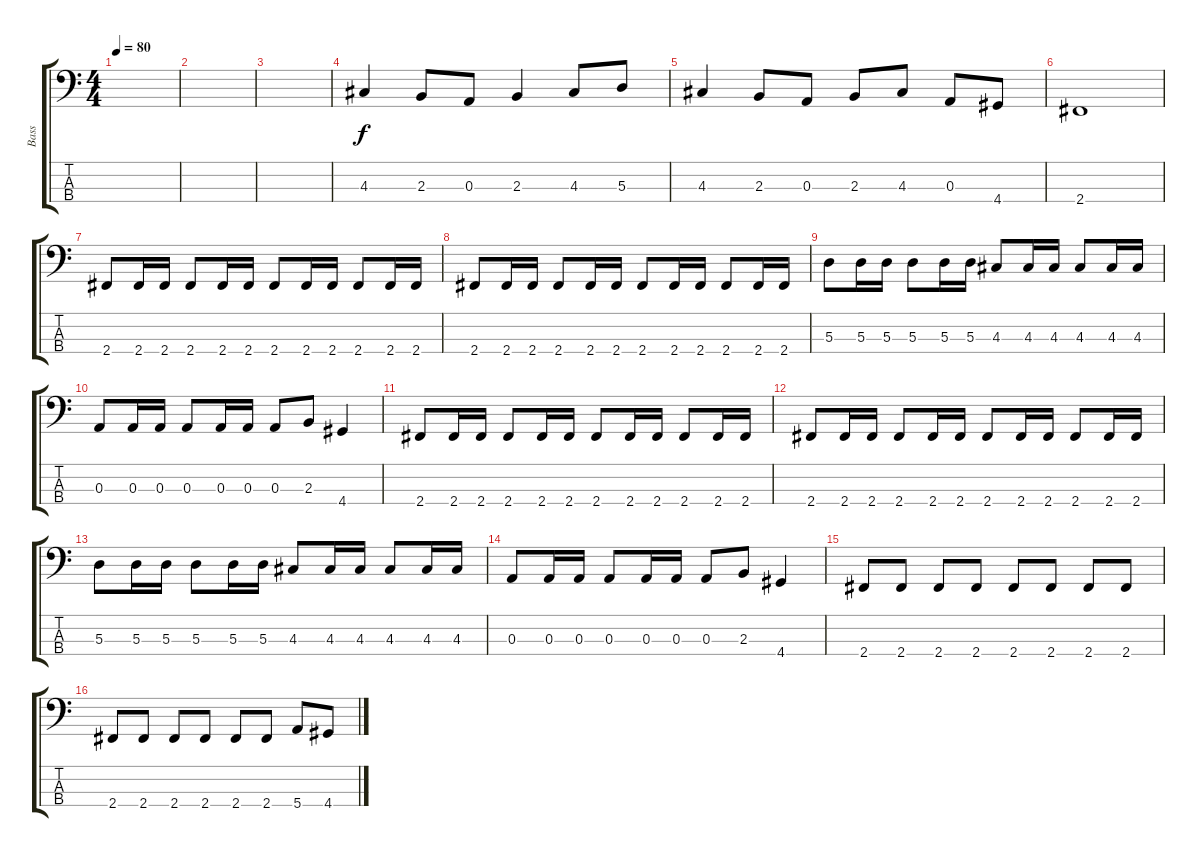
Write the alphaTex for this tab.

\track ("Bass" "Bass") {instrument electricbassfinger}
\staff {score tabs}
\tuning (G2 D2 A1 E1) {hide}
\ts (4 4)
\tempo 80
\clef f4
\ks c
|
|
|
4.3.4 2.3.8 0.3.8 2.3.4 4.3.8 5.3.8 |
4.3.4 2.3.8 0.3.8 2.3.8 4.3.8 0.3.8 4.4.8 |
2.4.1 |
2.4.8 2.4.16 2.4.16 2.4.8 2.4.16 2.4.16 2.4.8 2.4.16 2.4.16 2.4.8 2.4.16 2.4.16 |
2.4.8 2.4.16 2.4.16 2.4.8 2.4.16 2.4.16 2.4.8 2.4.16 2.4.16 2.4.8 2.4.16 2.4.16 |
5.3.8 5.3.16 5.3.16 5.3.8 5.3.16 5.3.16 4.3.8 4.3.16 4.3.16 4.3.8 4.3.16 4.3.16 |
0.3.8 0.3.16 0.3.16 0.3.8 0.3.16 0.3.16 0.3.8 2.3.8 4.4.4 |
2.4.8 2.4.16 2.4.16 2.4.8 2.4.16 2.4.16 2.4.8 2.4.16 2.4.16 2.4.8 2.4.16 2.4.16 |
2.4.8 2.4.16 2.4.16 2.4.8 2.4.16 2.4.16 2.4.8 2.4.16 2.4.16 2.4.8 2.4.16 2.4.16 |
5.3.8 5.3.16 5.3.16 5.3.8 5.3.16 5.3.16 4.3.8 4.3.16 4.3.16 4.3.8 4.3.16 4.3.16 |
0.3.8 0.3.16 0.3.16 0.3.8 0.3.16 0.3.16 0.3.8 2.3.8 4.4.4 |
2.4.8 2.4.8 2.4.8 2.4.8 2.4.8 2.4.8 2.4.8 2.4.8 |
2.4.8 2.4.8 2.4.8 2.4.8 2.4.8 2.4.8 5.4.8 4.4.8
